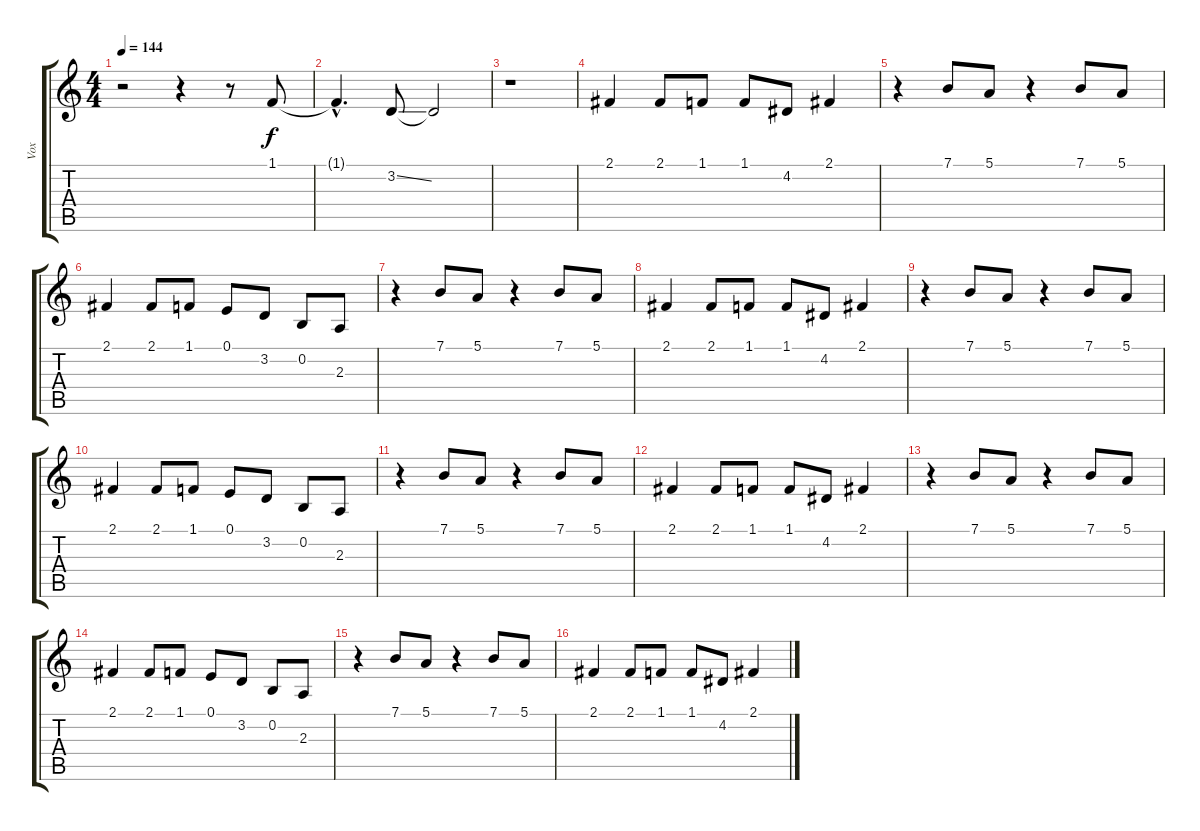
\track ("Vox" "Vox") {instrument synthvoice}
\staff {score tabs}
\tuning (E4 B3 G3 D3 A2 E2) {hide}
\ts (4 4)
\tempo 144
\clef g2
\ks c
r.2{dy f} r.4 r.8 1.1.8 |
1.1{hac t}.4{d} 3.2{ss}.8 3.2{t}.2 |
r.1 |
2.1.4 2.1.8 1.1.8 1.1.8 4.2.8 2.1.4 |
r.4 7.1.8 5.1.8 r.4 7.1.8 5.1.8 |
2.1.4 2.1.8 1.1.8 0.1.8 3.2.8 0.2.8 2.3.8 |
r.4 7.1.8 5.1.8 r.4 7.1.8 5.1.8 |
2.1.4 2.1.8 1.1.8 1.1.8 4.2.8 2.1.4 |
r.4 7.1.8 5.1.8 r.4 7.1.8 5.1.8 |
2.1.4 2.1.8 1.1.8 0.1.8 3.2.8 0.2.8 2.3.8 |
r.4 7.1.8 5.1.8 r.4 7.1.8 5.1.8 |
2.1.4 2.1.8 1.1.8 1.1.8 4.2.8 2.1.4 |
r.4 7.1.8 5.1.8 r.4 7.1.8 5.1.8 |
2.1.4 2.1.8 1.1.8 0.1.8 3.2.8 0.2.8 2.3.8 |
r.4 7.1.8 5.1.8 r.4 7.1.8 5.1.8 |
2.1.4 2.1.8 1.1.8 1.1.8 4.2.8 2.1.4
